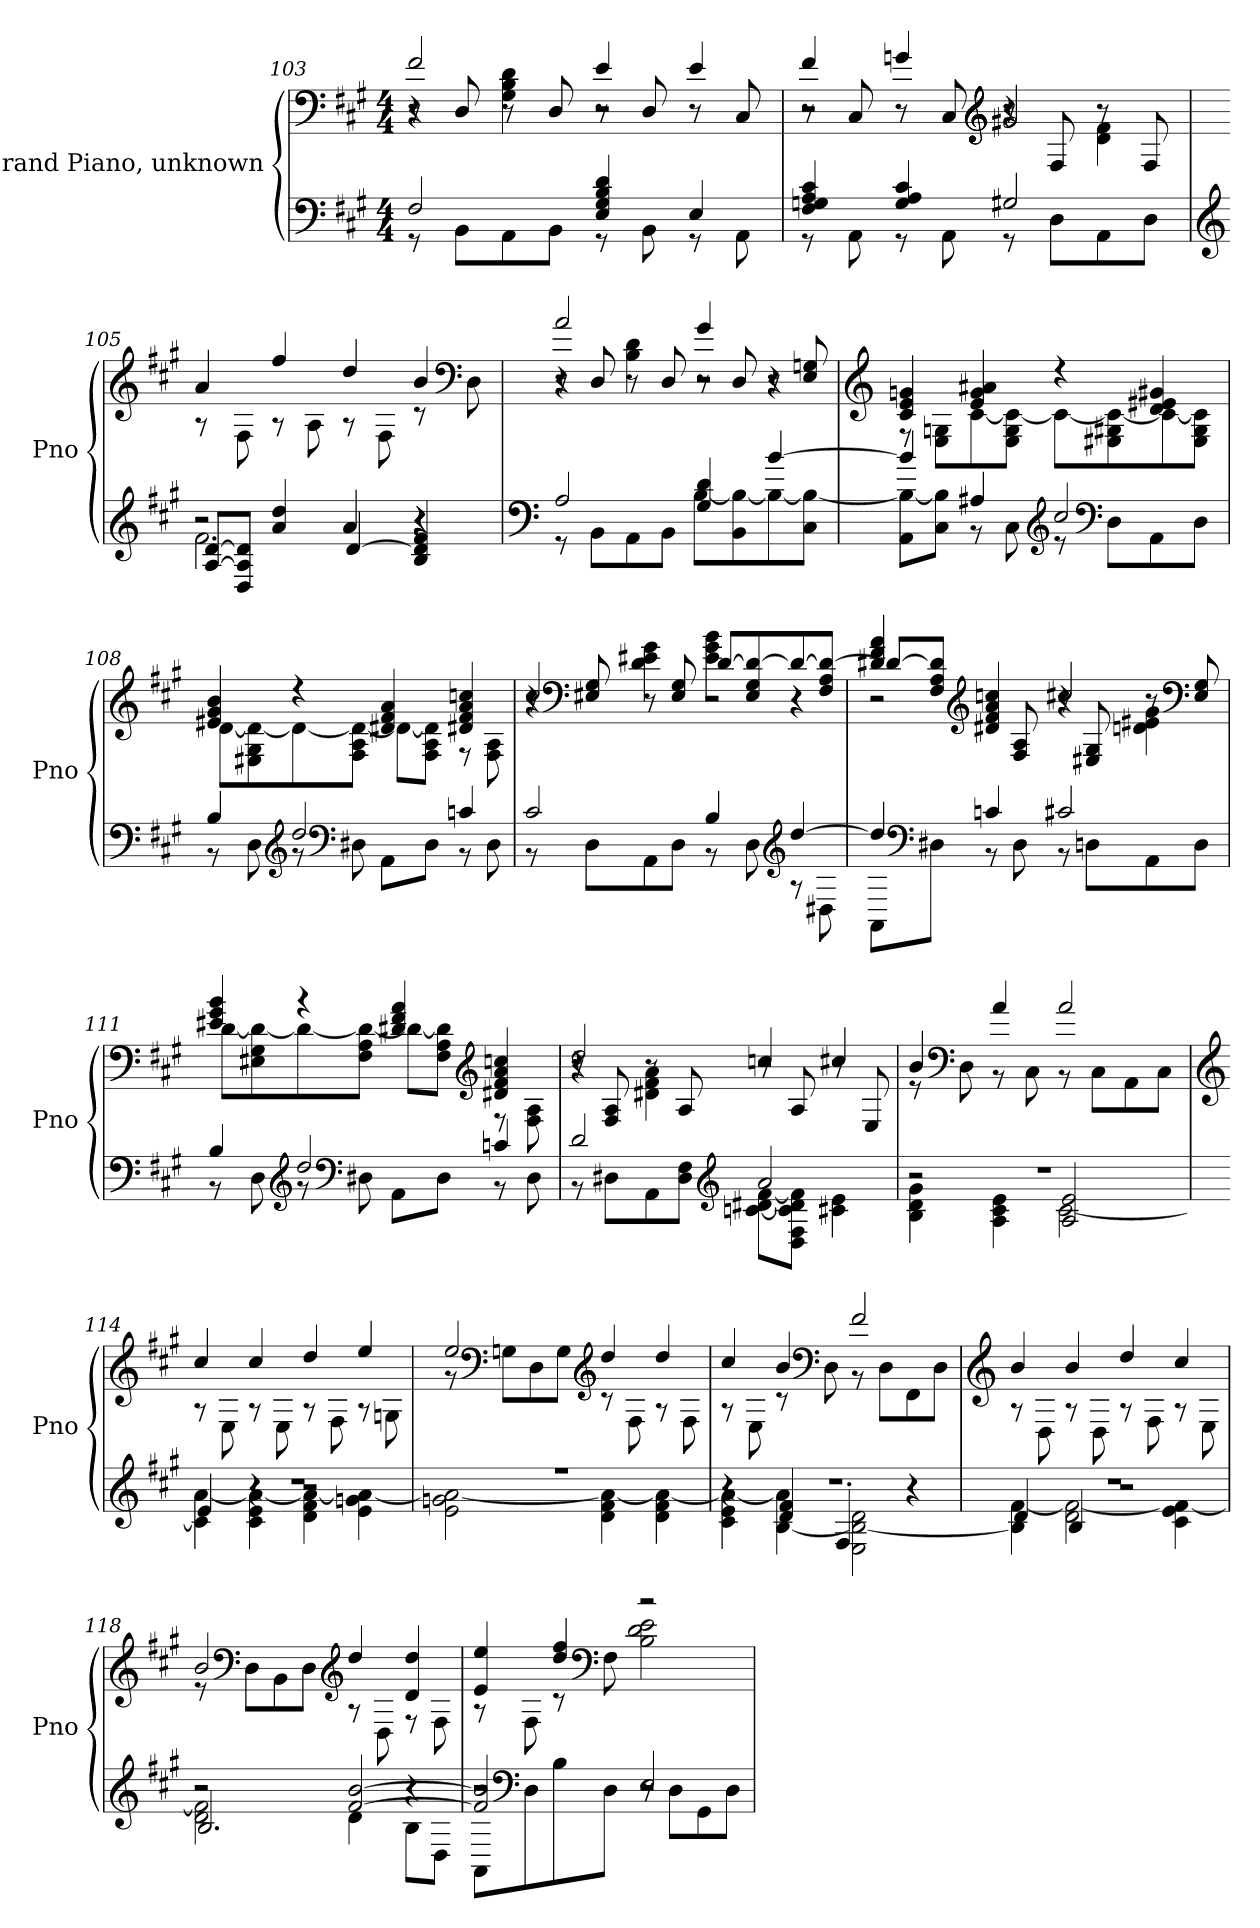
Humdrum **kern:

**kern	**kern
*part1	*part1
*staff2	*staff1
*I"Grand Piano, unknown	*
*I'Pno	*
!!LO:LB:g=z
*clefF4	*clefF4
*k[f#c#g#]	*k[f#c#g#]
*M4/4	*M4/4
=103	=103
*^	*^
*	*	*	*^
2F#/	8r	2f#/	4r	8r
.	8BB\L	.	.	8D/
.	8AA\	.	4G#\ 4B\ 4d\	8r
.	8BB\J	.	.	8D/
4E/ 4G#/ 4B/ 4d/	8r	4e/	2r	8r
.	8BB\	.	.	8D/
4E/	8r	4e/	.	8r
.	8AA\	.	.	8C#/
=104	=104	=104	=104	=104
4F#/ 4Gn/ 4A/ 4c#/	8r	4f#/	2r	8r
.	8AA\	.	.	8C#/
4G/ 4A/ 4c#/	8r	4gn/	.	8r
.	8AA\	.	.	8C#/
*	*	*clefG2	*	*
2G#X/	8r	2g#X/	4r	8r
.	8D\L	.	.	8F#/
.	8AA\	.	4d\ 4f#\	8r
.	8D\J	.	.	8F#/
*v	*v	*	*	*
*	*v	*v	*v
=105	=105
*clefG2	*
*^	*^
*	*^	*	*
2r	2.f#\	[8A/ [8d/L	4a/	8r
.	.	8D/ 8A/] 8d/]J	.	8F#\
.	.	4a/ 4dd/	4ff#/	8r
.	.	.	.	8A\
4a/	.	[4d/	4dd/	8r
.	.	.	.	8F#\
4r	4r	4B/ 4d/] 4f#/	4b/	8r
*	*	*	*clefF4	*
.	.	.	.	8D\
*v	*v	*v	*	*
*	*v	*v
!!LO:PB:g=z
=106	=106
*clefF4	*
*^	*^
*	*	*	*^
2A/	8r	2a/	4r	8r
.	8BB\L	.	.	8D/
.	8AA\	.	4B\ 4d\	8r
.	8BB\J	.	.	8D/
4G#/ 4d/	[8B\L	4g#/	2r	8r
.	8BB\ 8B\_	.	.	8D/
[4b/	8B\_	4r	.	8r
.	8C#\ 8B\_J	.	.	8E/ 8Gn/
*	*	*v	*v	*v
=107	=107	=107
*	*	*clefG2
*	*	*^
4b/]	8AA\ 8B\_L	4c#/ 4e/ 4gn/	8r
.	8C#\ 8B\]J	.	8E\ 8Gn\L
4A#X/	8r	4e/ 4g/ 4a#X/	[8c#\
.	8C#\	.	8E\ 8G\ 8c#\_J
*clefG2	*	*	*
2cc#/	8r	4r	8c#\L_
*clefF4	*	*	*
.	8D\L	.	8E#X\ 8G#X\ 8c#\_
.	8AA\	4d/ 4e#X/ 4g#X/	8c#\_
.	8D\J	.	8E#\ 8G#\ 8c#\]J
!!LO:LB:g=z	!!
=108	=108	=108	=108
4B/	8r	4e#X/ 4g#/ 4b/	[8d\L
.	8D\	.	8E#X\ 8G#\ 8d\_
*clefG2	*	*	*
2dd/	8r	4r	8d\_
*clefF4	*	*	*
.	8D#X\	.	8F#\ 8A\ 8d\_J
.	8AA\L	4d#X/ 4f#/ 4a/	8d\L_
.	8D#\J	.	8F#\ 8A\ 8d\]J
4cn/	8r	4d#X/ 4f#/ 4a/ 4ccn/	8r
.	8D#\	.	8F#\ 8A\
=109	=109	=109	=109
*	*	*	*^
2c#/	8r	2cc#/	4r	8r
*	*	*clefF4	*	*
.	8D\L	.	.	8E#X/ 8G#/
.	8AA\	.	4d\ 4e#X\ 4g#\	8r
.	8D\J	.	.	8E#/ 8G#/
4B/	8r	2r	4e#\ 4g#\ 4b\	[8d/L
.	8D\	.	.	8E#/ 8G#/ 8d/_
*clefG2	*	*	*	*
[4dd/	8r	.	4r	8d/_
.	8D#X\	.	.	8F#/ 8A/ 8d/_J
!!LO:LB:g=z	!!	!!
=110	=110	=110	=110	=110
4dd/]	8AA\L	4d#X/ 4f#/ 4a/	2r	8d/L_
*clefF4	*	*	*	*
.	8D#X\J	.	.	8F#/ 8A/ 8d/]J
*	*	*clefG2	*	*
4cn/	8r	4d#X/ 4f#/ 4a/ 4ccn/	.	8r
.	8D#\	.	.	8F#/ 8A/
2c#X/	8r	2cc#X/	4r	8r
.	8Dn\L	.	.	8E#X/ 8G#/
.	8AA\	.	4dn\ 4e#X\ 4g#\	8r
*	*	*clefF4	*	*
.	8D\J	.	.	8E#/ 8G#/
*	*	*	*v	*v
=111	=111	=111	=111
4B/	8r	4e#X/ 4g#/ 4b/	[8d\L
.	8D\	.	8E#X\ 8G#\ 8d\_
*clefG2	*	*	*
2dd/	8r	4r	8d\_
*clefF4	*	*	*
.	8D#X\	.	8F#\ 8A\ 8d\_J
.	8AA\L	4d#X/ 4f#/ 4a/	8d\L_
.	8D#\J	.	8F#\ 8A\ 8d\]J
*	*	*clefG2	*
4cn/	8r	4d#X/ 4f#/ 4a/ 4ccn/	8r
.	8D#\	.	8F#\ 8A\
!!LO:LB:g=z
=112	=112	=112	=112
*	*	*	*^
2d/	8r	2dd/	4r	8r
.	8D#X\L	.	.	8F#/ 8A/
.	8AA\	.	4d#X\ 4f#\ 4a\	8r
.	8D#\ 8F#\J	.	.	8A/
*clefG2	*	*	*	*
2a/	[8cn\ [8d#X\ [8f#\L	4ccn/	2r	8r
.	8D#\ 8F#\ 8c\] 8d#\] 8f#\]J	.	.	8A/
.	4c#X\ 4e\	4cc#X/	.	8r
.	.	.	.	8E/
*	*	*	*v	*v
=113	=113	=113	=113
*	*^	*	*
1r	4B\ 4d\ 4g#\	2r	4b/	8r
*	*	*	*clefF4	*
.	.	.	.	8D\
.	4A\ 4c#\ 4e\	.	4a/	8r
.	.	.	.	8C#\
.	[2c#\	2A/ 2e/	2a/	8r
.	.	.	.	8C#\L
.	.	.	.	8AA\
.	.	.	.	8C#\J
=114	=114	=114	=114	=114
*	*	*	*clefG2	*
1r	4c#\] [4a\	4e/	4cc#/	8r
.	.	.	.	8E\
.	4c#\ 4e\ 4a\_	4r	4cc#/	8r
.	.	.	.	8E\
.	4d\ 4f#\ 4a\_	2r	4dd/	8r
.	.	.	.	8F#\
.	4e\ 4gn\ 4a\_	.	4ee/	8r
.	.	.	.	8Gn\
*	*v	*v	*	*
!!LO:LB:g=z	!!
=115	=115	=115	=115
1r	2e\ 2gn\ 2a\_	2ee/	8r
*	*	*clefF4	*
.	.	.	8Gn\L
.	.	.	8D\
.	.	.	8G\J
*	*	*clefG2	*
.	4d\ 4f#\ 4a\_	4dd/	8r
.	.	.	8F#\
.	4d\ 4f#\ 4a\_	4dd/	8r
.	.	.	8F#\
=116	=116	=116	=116
*	*^	*	*
1r	4c#\ 4e\ 4a\_	4r	4cc#/	8r
.	.	.	.	8E\
.	[4B\ 4a\]	4d/ 4f#/	4b/	8r
*	*	*	*clefF4	*
.	.	.	.	8D\
.	2E\ 2B\_ 2d\	4F#'/	2f#/	8r
.	.	.	.	8D\L
.	.	4r	.	8FF#\
.	.	.	.	8D\J
=117	=117	=117	=117	=117
*	*	*	*clefG2	*
1r	4B\] [4f#\	4d/	4b/	8r
.	.	.	.	8D\
.	2d\ 2f#\_	4B/	4b/	8r
.	.	.	.	8D\
.	.	2r	4dd/	8r
.	.	.	.	8F#\
.	4c#\ 4e\ 4f#\_	.	4cc#/	8r
.	.	.	.	8E\
!!LO:PB:g=z	!!
=118	=118	=118	=118	=118
2r	2d\ 2f#\]	2.B/	2b/	8r
*	*	*	*clefF4	*
.	.	.	.	8D\L
.	.	.	.	8BB\
.	.	.	.	8D\J
*	*	*	*clefG2	*
[2f#/ [2b/	4d\	.	4dd/	8r
.	.	.	.	8D\
.	8B\L	4r	4d/ 4dd/	8r
.	8D\J	.	.	8F#\
=119	=119	=119	=119	=119
2f#/] 2b/]	8AA\L	2r	4e/ 4ee/	8r
*clefF4	*	*	*	*
.	8D\	.	.	8F#\
.	8B\	.	4dd/ 4ff#/	8r
*	*	*	*clefF4	*
.	8D\J	.	.	8F#\
2r	8r	2E/	2r	2B\ 2d\ 2e\
.	8D\L	.	.	.
.	8GG#\	.	.	.
.	8D\J	.	.	.
*v	*v	*v	*	*
*	*v	*v
=	=
*-	*-
